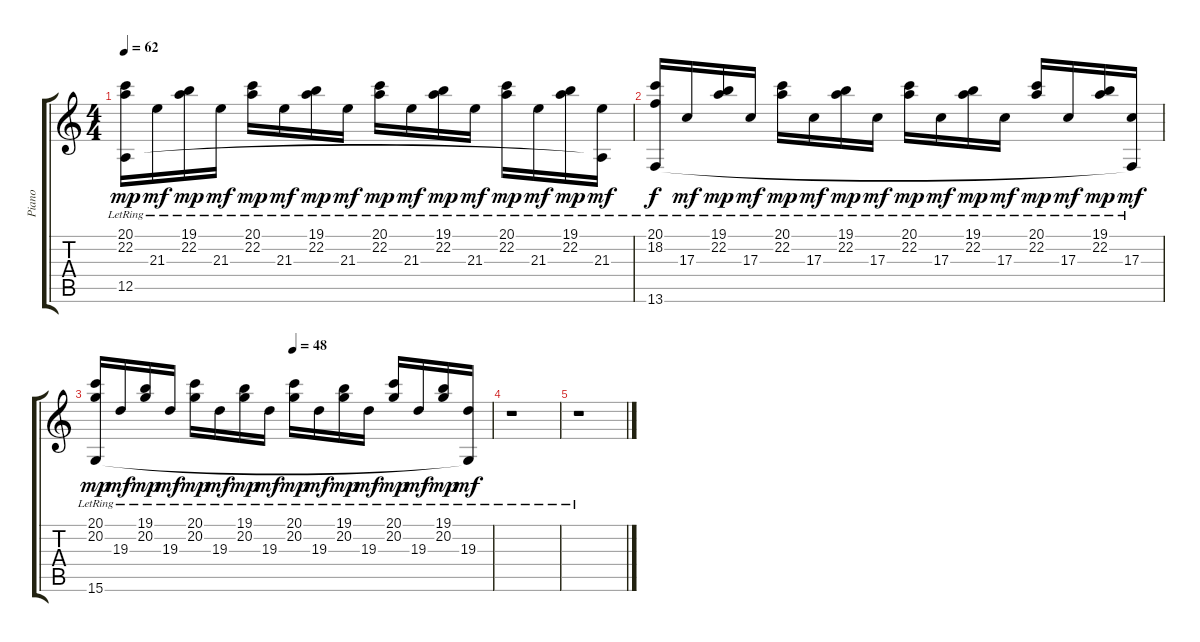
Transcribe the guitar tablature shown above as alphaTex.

\track ("Piano" "Piano") {instrument brightacousticpiano}
\staff {score tabs}
\tuning (E4 B3 G3 D3 A2 E2) {hide}
\ts (4 4)
\tempo 62
\clef g2
\ks aminor
(20.1{lr} 22.2{lr} 12.5{lr}).16{dy mp} 21.3{lr}.16{dy mf} (19.1{lr} 22.2{lr}).16{dy mp} 21.3{lr}.16{dy mf} (20.1{lr} 22.2{lr}).16{dy mp} 21.3{lr}.16{dy mf} (19.1{lr} 22.2{lr}).16{dy mp} 21.3{lr}.16{dy mf} (20.1{lr} 22.2{lr}).16{dy mp} 21.3{lr}.16{dy mf} (19.1{lr} 22.2{lr}).16{dy mp} 21.3{lr}.16{dy mf} (20.1{lr} 22.2{lr}).16{dy mp} 21.3{lr}.16{dy mf} (19.1{lr} 22.2{lr}).16{dy mp} (21.3{lr} 12.5{t}).16{dy mf} |
(20.1{lr} 18.2 13.6{lr}).16{dy f} 17.3{lr}.16{dy mf} (19.1{lr} 22.2{lr}).16{dy mp} 17.3{lr}.16{dy mf} (20.1{lr} 22.2{lr}).16{dy mp} 17.3{lr}.16{dy mf} (19.1{lr} 22.2{lr}).16{dy mp} 17.3{lr}.16{dy mf} (20.1{lr} 22.2{lr}).16{dy mp} 17.3{lr}.16{dy mf} (19.1{lr} 22.2{lr}).16{dy mp} 17.3{lr}.16{dy mf} (20.1{lr} 22.2{lr}).16{dy mp} 17.3{lr}.16{dy mf} (19.1{lr} 22.2{lr}).16{dy mp} (17.3{lr} 13.6{t}).16{dy mf} |
\tempo (48 0.5)
(20.1{lr} 20.2{lr} 15.6{lr}).16{dy mp} 19.3{lr}.16{dy mf} (19.1{lr} 20.2{lr}).16{dy mp} 19.3{lr}.16{dy mf} (20.1{lr} 20.2{lr}).16{dy mp} 19.3{lr}.16{dy mf} (19.1{lr} 20.2{lr}).16{dy mp} 19.3{lr}.16{dy mf} (20.1{lr} 20.2{lr}).16{dy mp} 19.3{lr}.16{dy mf} (19.1{lr} 20.2{lr}).16{dy mp} 19.3{lr}.16{dy mf} (20.1{lr} 20.2{lr}).16{dy mp} 19.3{lr}.16{dy mf} (19.1{lr} 20.2{lr}).16{dy mp} (19.3{lr} 15.6{t}).16{dy mf} |
r.1 |
r.1
